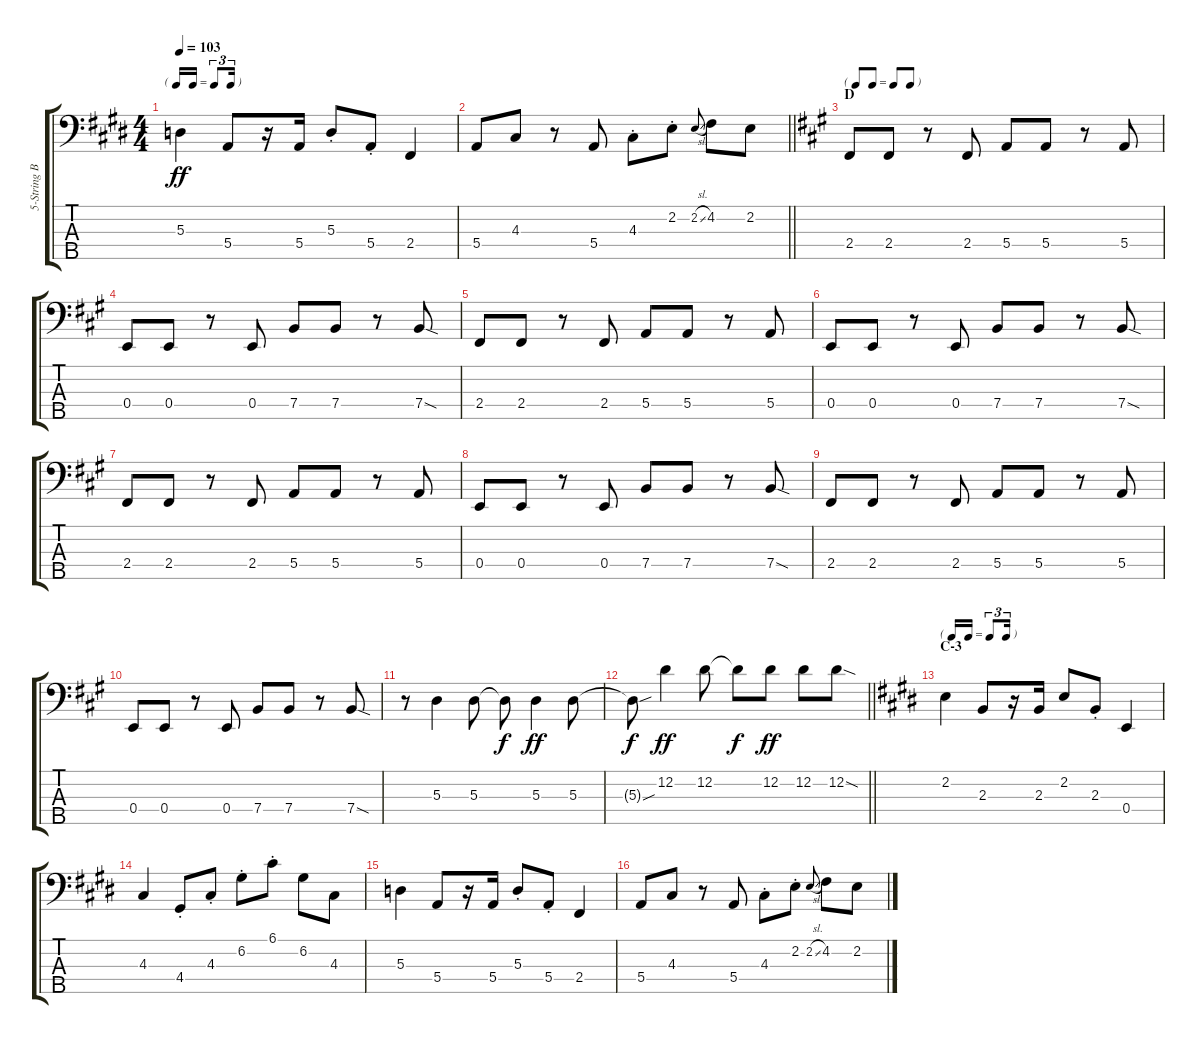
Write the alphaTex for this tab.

\track ("5-String Bass" "5-String B") {instrument electricbasspick}
\staff {score tabs}
\tuning (G2 D2 A1 E1 B0) {hide}
\ts (4 4)
\tf triplet16th
\tempo 103
\clef f4
\ks e
5.3.4{dy ff} 5.4.8 r.16 5.4.16 5.3{st}.8 5.4{st}.8 2.4.4 |
\barLineRight lightlight
5.4.8 4.3.8 r.8 5.4.8 4.3{st}.8 2.2{st}.8 2.2{sl}.8{gr onbeat} 4.2.8 2.2.8 |
\tf none
\section ("" "D")
\ks f#minor
2.4.8 2.4.8 r.8 2.4.8 5.4.8 5.4.8 r.8 5.4.8 |
0.4.8 0.4.8 r.8 0.4.8 7.4.8 7.4.8 r.8 7.4{sod}.8 |
2.4.8 2.4.8 r.8 2.4.8 5.4.8 5.4.8 r.8 5.4.8 |
0.4.8 0.4.8 r.8 0.4.8 7.4.8 7.4.8 r.8 7.4{sod}.8 |
2.4.8 2.4.8 r.8 2.4.8 5.4.8 5.4.8 r.8 5.4.8 |
0.4.8 0.4.8 r.8 0.4.8 7.4.8 7.4.8 r.8 7.4{sod}.8 |
2.4.8 2.4.8 r.8 2.4.8 5.4.8 5.4.8 r.8 5.4.8 |
0.4.8 0.4.8 r.8 0.4.8 7.4.8 7.4.8 r.8 7.4{sod}.8 |
r.8 5.3.4 5.3.8 5.3{t}.8{dy f} 5.3.4{dy ff} 5.3.8 |
\barLineRight lightlight
5.3{sou t}.8{dy f} 12.2.4{dy ff} 12.2.8 12.2{t}.8{dy f} 12.2.8{dy ff} 12.2.8 12.2{sod}.8 |
\tf triplet16th
\section ("" "C-3")
\ks e
2.2.4 2.3.8 r.16 2.3.16 2.2.8 2.3{st}.8 0.4.4 |
4.3.4 4.4{st}.8 4.3{st}.8 6.2{st}.8 6.1{st}.8 6.2.8 4.3.8 |
5.3.4 5.4.8 r.16 5.4.16 5.3{st}.8 5.4{st}.8 2.4.4 |
5.4.8 4.3.8 r.8 5.4.8 4.3{st}.8 2.2{st}.8 2.2{sl}.8{gr onbeat} 4.2.8 2.2.8
